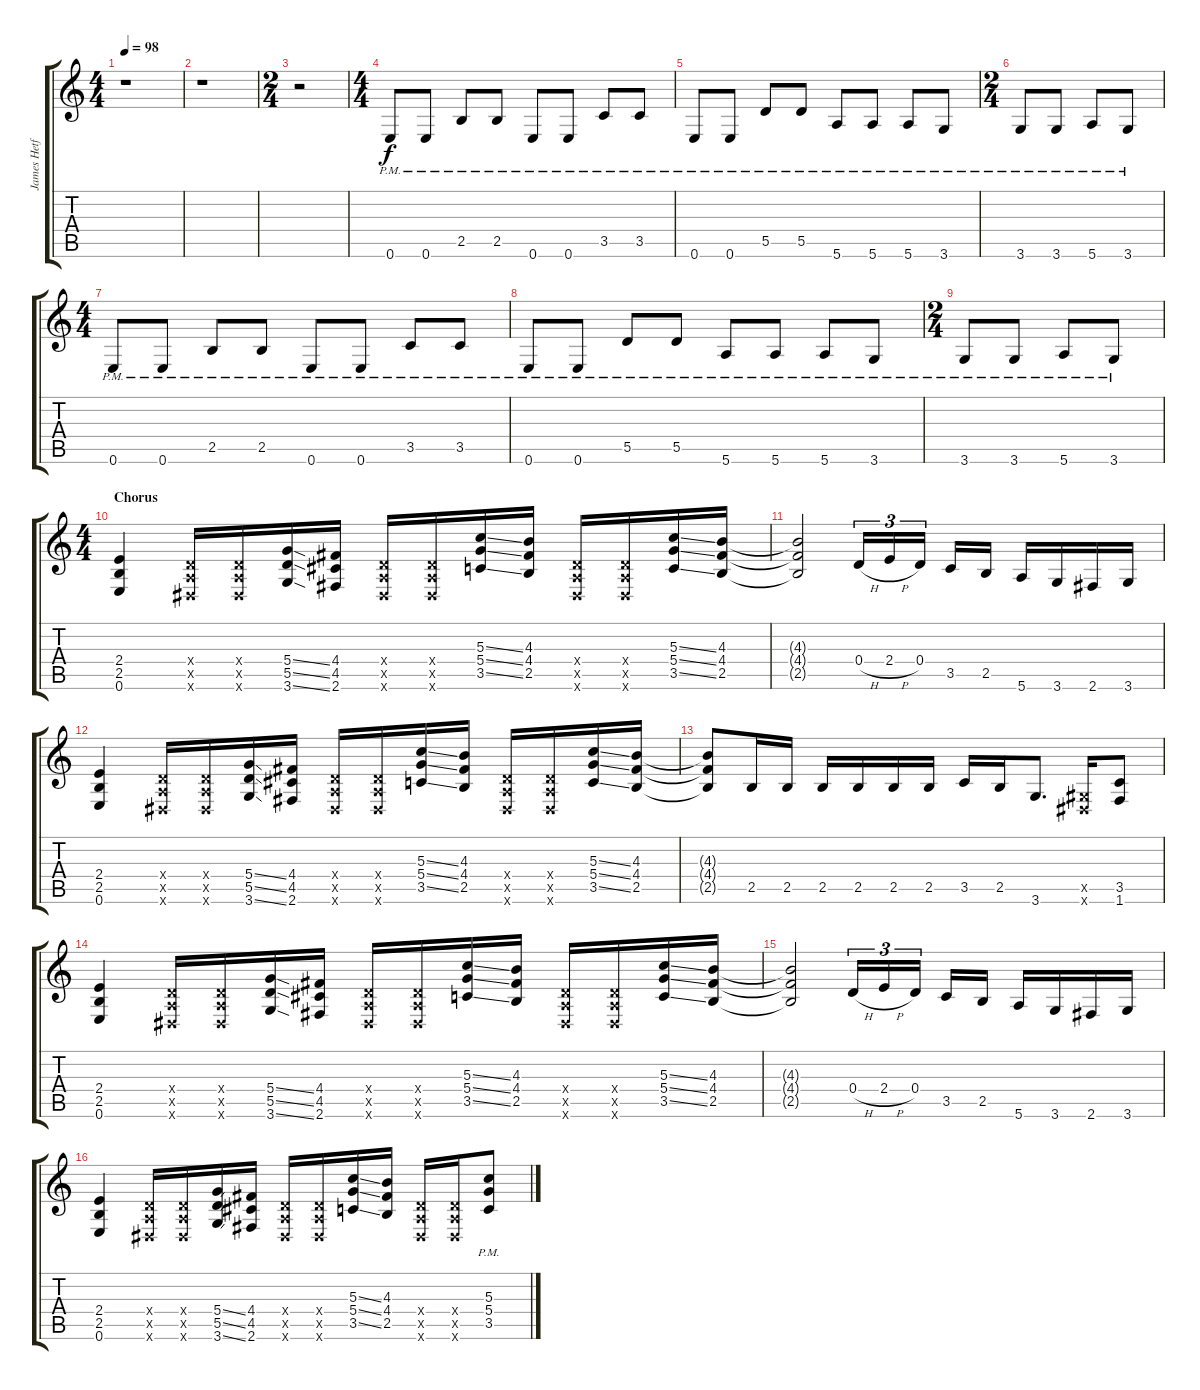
\track ("James Hetfield" "James Hetf") {instrument distortionguitar}
\staff {score tabs}
\tuning (E4 B3 G3 D3 A2 E2) {hide}
\ts (4 4)
\tempo 98
\clef g2
\ks c
r.1{dy f} |
r.1 |
\ts (2 4)
r.2 |
\ts (4 4)
0.6{pm}.8{volume 13} 0.6{pm}.8 2.5{pm}.8 2.5{pm}.8 0.6{pm}.8 0.6{pm}.8 3.5{pm}.8 3.5{pm}.8 |
0.6{pm}.8 0.6{pm}.8 5.5{pm}.8 5.5{pm}.8 5.6{pm}.8 5.6{pm}.8 5.6{pm}.8 3.6{pm}.8 |
\ts (2 4)
3.6{pm}.8 3.6{pm}.8 5.6{pm}.8 3.6{pm}.8 |
\ts (4 4)
0.6{pm}.8 0.6{pm}.8 2.5{pm}.8 2.5{pm}.8 0.6{pm}.8 0.6{pm}.8 3.5{pm}.8 3.5{pm}.8 |
0.6{pm}.8 0.6{pm}.8 5.5{pm}.8 5.5{pm}.8 5.6{pm}.8 5.6{pm}.8 5.6{pm}.8 3.6{pm}.8 |
\ts (2 4)
3.6{pm}.8 3.6{pm}.8 5.6{pm}.8 3.6{pm}.8 |
\ts (4 4)
\section ("" "Chorus")
(2.4 2.5 0.6).4{volume 16} (0.4{x} 0.5{x} -1.6{x}).16 (0.4{x} 0.5{x} -1.6{x}).16 (5.4{ss} 5.5{ss} 3.6{ss}).16 (4.4 4.5 2.6).16 (0.4{x} 0.5{x} -1.6{x}).16 (0.4{x} 0.5{x} -1.6{x}).16 (5.3{ss} 5.4{ss} 3.5{ss}).16 (4.3 4.4 2.5).16 (0.4{x} 0.5{x} -1.6{x}).16 (0.4{x} 0.5{x} -1.6{x}).16 (5.3{ss} 5.4{ss} 3.5{ss}).16 (4.3 4.4 2.5).16 |
(4.3{t} 4.4{t} 2.5{t}).2 0.4{h}.16{tu (3 2)} 2.4{h}.16{tu (3 2)} 0.4.16{tu (3 2)} 3.5.16 2.5.16 5.6.16 3.6.16 2.6.16 3.6.16 |
(2.4 2.5 0.6).4 (0.4{x} 0.5{x} -1.6{x}).16 (0.4{x} 0.5{x} -1.6{x}).16 (5.4{ss} 5.5{ss} 3.6{ss}).16 (4.4 4.5 2.6).16 (0.4{x} 0.5{x} -1.6{x}).16 (0.4{x} 0.5{x} -1.6{x}).16 (5.3{ss} 5.4{ss} 3.5{ss}).16 (4.3 4.4 2.5).16 (0.4{x} 0.5{x} -1.6{x}).16 (0.4{x} 0.5{x} -1.6{x}).16 (5.3{ss} 5.4{ss} 3.5{ss}).16 (4.3 4.4 2.5).16 |
(4.3{t} 4.4{t} 2.5{t}).8 2.5.16 2.5.16 2.5.16 2.5.16 2.5.16 2.5.16 3.5.16 2.5.16 3.6.8{d} (-1.5{x} -1.6{x}).16 (3.5 1.6).8 |
(2.4 2.5 0.6).4 (0.4{x} 0.5{x} -1.6{x}).16 (0.4{x} 0.5{x} -1.6{x}).16 (5.4{ss} 5.5{ss} 3.6{ss}).16 (4.4 4.5 2.6).16 (0.4{x} 0.5{x} -1.6{x}).16 (0.4{x} 0.5{x} -1.6{x}).16 (5.3{ss} 5.4{ss} 3.5{ss}).16 (4.3 4.4 2.5).16 (0.4{x} 0.5{x} -1.6{x}).16 (0.4{x} 0.5{x} -1.6{x}).16 (5.3{ss} 5.4{ss} 3.5{ss}).16 (4.3 4.4 2.5).16 |
(4.3{t} 4.4{t} 2.5{t}).2 0.4{h}.16{tu (3 2)} 2.4{h}.16{tu (3 2)} 0.4.16{tu (3 2)} 3.5.16 2.5.16 5.6.16 3.6.16 2.6.16 3.6.16 |
(2.4 2.5 0.6).4 (0.4{x} 0.5{x} -1.6{x}).16 (0.4{x} 0.5{x} -1.6{x}).16 (5.4{ss} 5.5{ss} 3.6{ss}).16 (4.4 4.5 2.6).16 (0.4{x} 0.5{x} -1.6{x}).16 (0.4{x} 0.5{x} -1.6{x}).16 (5.3{ss} 5.4{ss} 3.5{ss}).16 (4.3 4.4 2.5).16 (0.4{x} 0.5{x} -1.6{x}).16 (0.4{x} 0.5{x} -1.6{x}).16 (5.3{pm} 5.4{pm} 3.5{pm}).8
